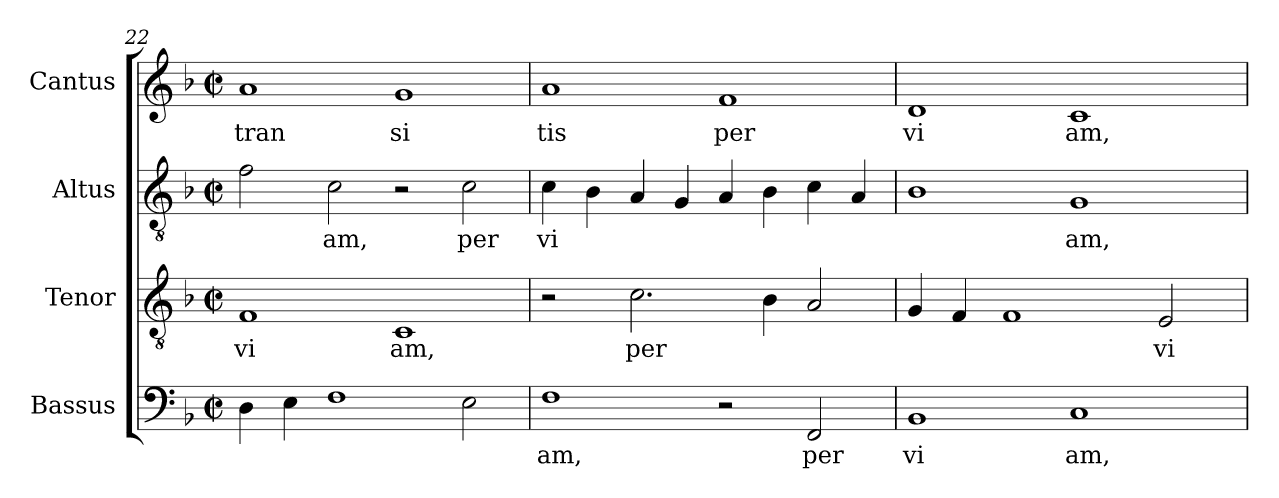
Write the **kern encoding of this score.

**kern	**text	**kern	**text	**kern	**text	**kern	**text
*part4	*part4	*part3	*part3	*part2	*part2	*part1	*part1
*staff4	*staff4	*staff3	*staff3	*staff2	*staff2	*staff1	*staff1
*I"Bassus	*	*I"Tenor	*	*I"Altus	*	*I"Cantus	*
*clefF4	*	*clefGv2	*	*clefGv2	*	*clefG2	*
*k[b-]	*	*k[b-]	*	*k[b-]	*	*k[b-]	*
*F:	*	*F:	*	*F:	*	*F:	*
*M2/2	*	*M2/2	*	*M2/2	*	*M2/2	*
*met(c|)	*	*met(c|)	*	*met(c|)	*	*met(c|)	*
=22	=22	=22	=22	=22	=22	=22	=22
!	!	!	!LO:LY:b:cj	!	!	!	!LO:LY:b:cj
4D\	.	1F	vi	2f\	.	1a	tran
4E\	.	.	.	.	.	.	.
!	!	!	!	!	!LO:LY:b:cj	!	!
1F	.	.	.	2c\	am,	.	.
!	!	!	!LO:LY:b:cj	!	!	!	!LO:LY:b:cj
.	.	1C	am,	2r	.	1g	si
!	!	!	!	!	!LO:LY:b:cj	!	!
2E\	.	.	.	2c\	per	.	.
=23	=23	=23	=23	=23	=23	=23	=23
!	!LO:LY:b:cj	!	!	!	!LO:LY:b:cj	!	!LO:LY:b:cj
1F	am,	2r	.	4c\	vi	1a	tis
.	.	.	.	4B-\	.	.	.
!	!	!	!LO:LY:b	!	!	!	!
.	.	2.c\	per	4A/	.	.	.
.	.	.	.	4G/	.	.	.
!	!	!	!	!	!	!	!LO:LY:b:cj
2r	.	.	.	4A/	.	1f	per
.	.	4B-\	.	4B-\	.	.	.
!	!LO:LY:b:cj	!	!	!	!	!	!
2FF/	per	2A/	.	4c\	.	.	.
.	.	.	.	4A/	.	.	.
!!LO:LB:g=z
=24	=24	=24	=24	=24	=24	=24	=24
!	!LO:LY:b:cj	!	!	!	!	!	!LO:LY:b:cj
*	*	*	*	*^	*	*	*
1BB-	vi	4G/	.	1B-	4ryy	.	1d	vi
.	.	4F/	.	.	64ryy	.	.	.
.	.	.	.	.	1ryy	.	.	.
.	.	1F	.	.	.	.	.	.
!	!LO:LY:b:cj	!	!	!	!	!LO:LY:b:cj	!	!LO:LY:b:cj
1C	am,	.	.	1G	.	am,	1c	am,
.	.	.	.	.	2ryy	.	.	.
!	!	!	!LO:LY:b:cj	!	!	!	!	!
.	.	2E/	vi-	.	.	.	.	.
.	.	.	.	.	8...ryy	.	.	.
*	*	*	*	*v	*v	*	*	*
=	=	=	=	=	=	=	=
*-	*-	*-	*-	*-	*-	*-	*-
